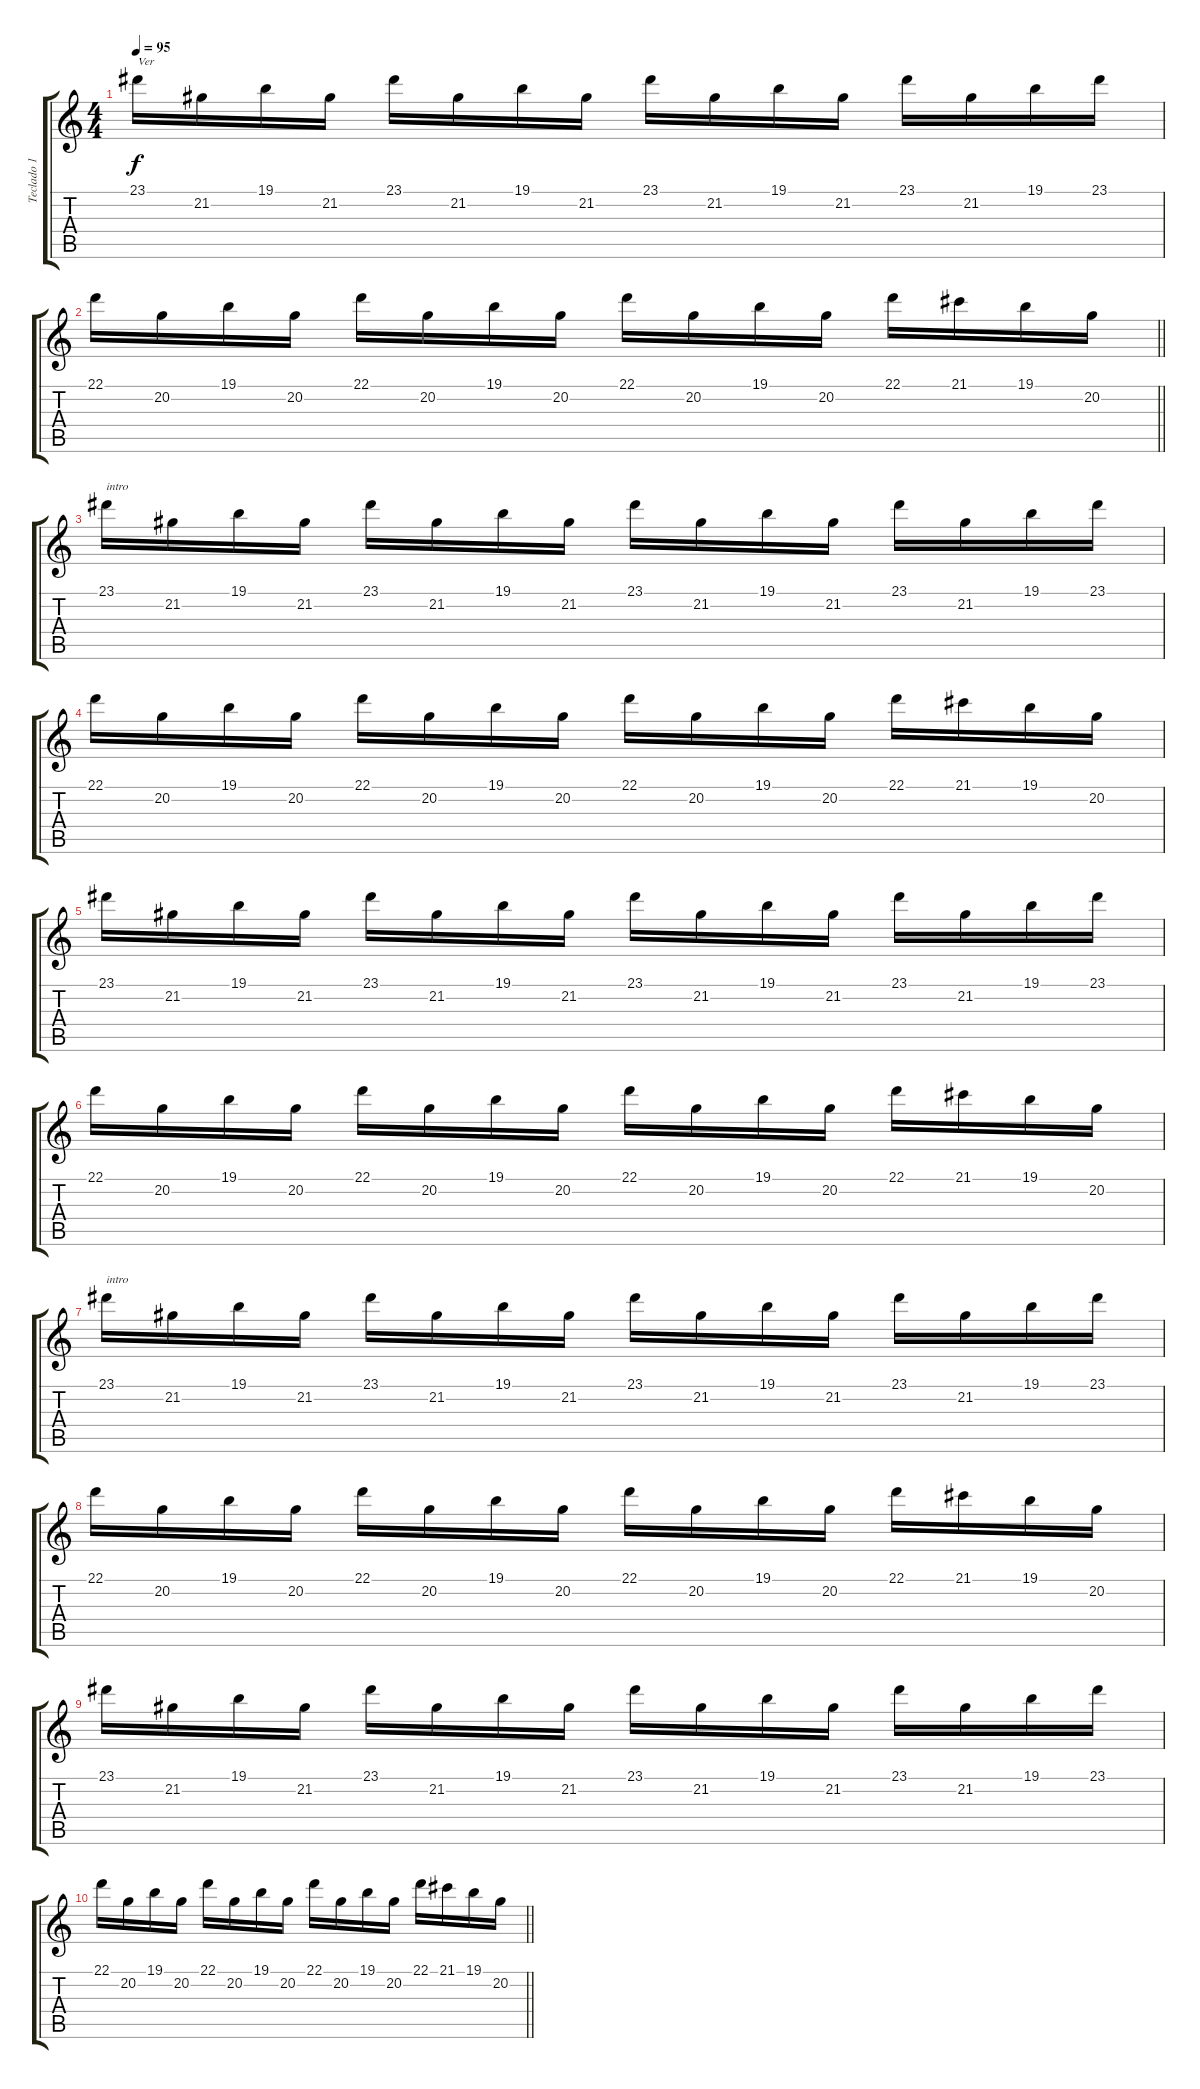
\track ("Teclado 1" "Teclado 1") {instrument honkytonkpiano}
\staff {score tabs}
\tuning (E4 B3 G3 D3 A2 E2) {hide}
\ts (4 4)
\tempo 95
\clef g2
\ks c
23.1.16{txt "Ver" dy f} 21.2.16 19.1.16 21.2.16 23.1.16 21.2.16 19.1.16 21.2.16 23.1.16 21.2.16 19.1.16 21.2.16 23.1.16 21.2.16 19.1.16 23.1.16 |
\barLineRight lightlight
22.1.16 20.2.16 19.1.16 20.2.16 22.1.16 20.2.16 19.1.16 20.2.16 22.1.16 20.2.16 19.1.16 20.2.16 22.1.16 21.1.16 19.1.16 20.2.16 |
23.1.16{txt "intro" instrument honkytonkpiano} 21.2.16 19.1.16 21.2.16 23.1.16 21.2.16 19.1.16 21.2.16 23.1.16 21.2.16 19.1.16 21.2.16 23.1.16 21.2.16 19.1.16 23.1.16 |
22.1.16 20.2.16 19.1.16 20.2.16 22.1.16 20.2.16 19.1.16 20.2.16 22.1.16 20.2.16 19.1.16 20.2.16 22.1.16 21.1.16 19.1.16 20.2.16 |
23.1.16 21.2.16 19.1.16 21.2.16 23.1.16 21.2.16 19.1.16 21.2.16 23.1.16 21.2.16 19.1.16 21.2.16 23.1.16 21.2.16 19.1.16 23.1.16 |
22.1.16 20.2.16 19.1.16 20.2.16 22.1.16 20.2.16 19.1.16 20.2.16 22.1.16 20.2.16 19.1.16 20.2.16 22.1.16 21.1.16 19.1.16 20.2.16 |
23.1.16{txt "intro" instrument honkytonkpiano} 21.2.16 19.1.16 21.2.16 23.1.16 21.2.16 19.1.16 21.2.16 23.1.16 21.2.16 19.1.16 21.2.16 23.1.16 21.2.16 19.1.16 23.1.16 |
22.1.16 20.2.16 19.1.16 20.2.16 22.1.16 20.2.16 19.1.16 20.2.16 22.1.16 20.2.16 19.1.16 20.2.16 22.1.16 21.1.16 19.1.16 20.2.16 |
23.1.16 21.2.16 19.1.16 21.2.16 23.1.16 21.2.16 19.1.16 21.2.16 23.1.16 21.2.16 19.1.16 21.2.16 23.1.16 21.2.16 19.1.16 23.1.16 |
\barLineRight lightlight
22.1.16 20.2.16 19.1.16 20.2.16 22.1.16 20.2.16 19.1.16 20.2.16 22.1.16 20.2.16 19.1.16 20.2.16 22.1.16 21.1.16 19.1.16 20.2.16
